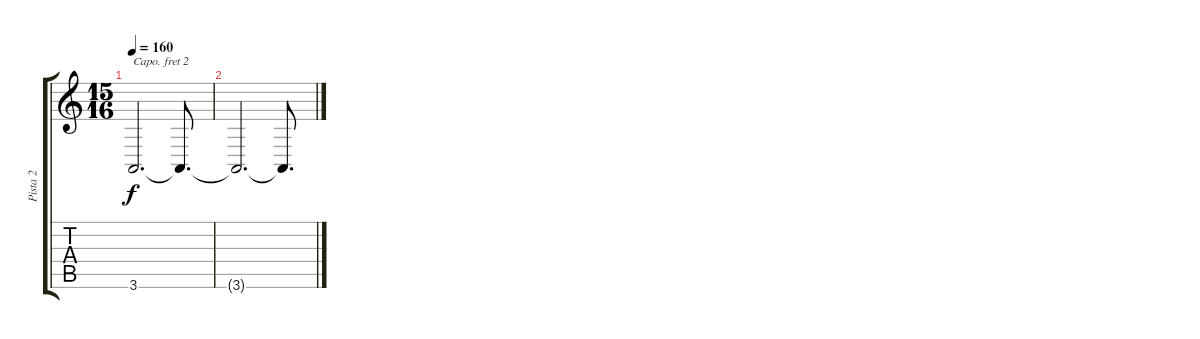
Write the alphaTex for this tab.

\track ("Pista 2" "Pista 2") {instrument cello}
\staff {score tabs}
\capo 2
\tuning (E4 B3 G3 D3 A2 E2) {hide}
\ts (15 16)
\tempo 160
\clef g2
\ks c
3.6{t}.2{d dy f} 3.6{t}.8{d} |
3.6{t}.2{d} 3.6{t}.8{d}
